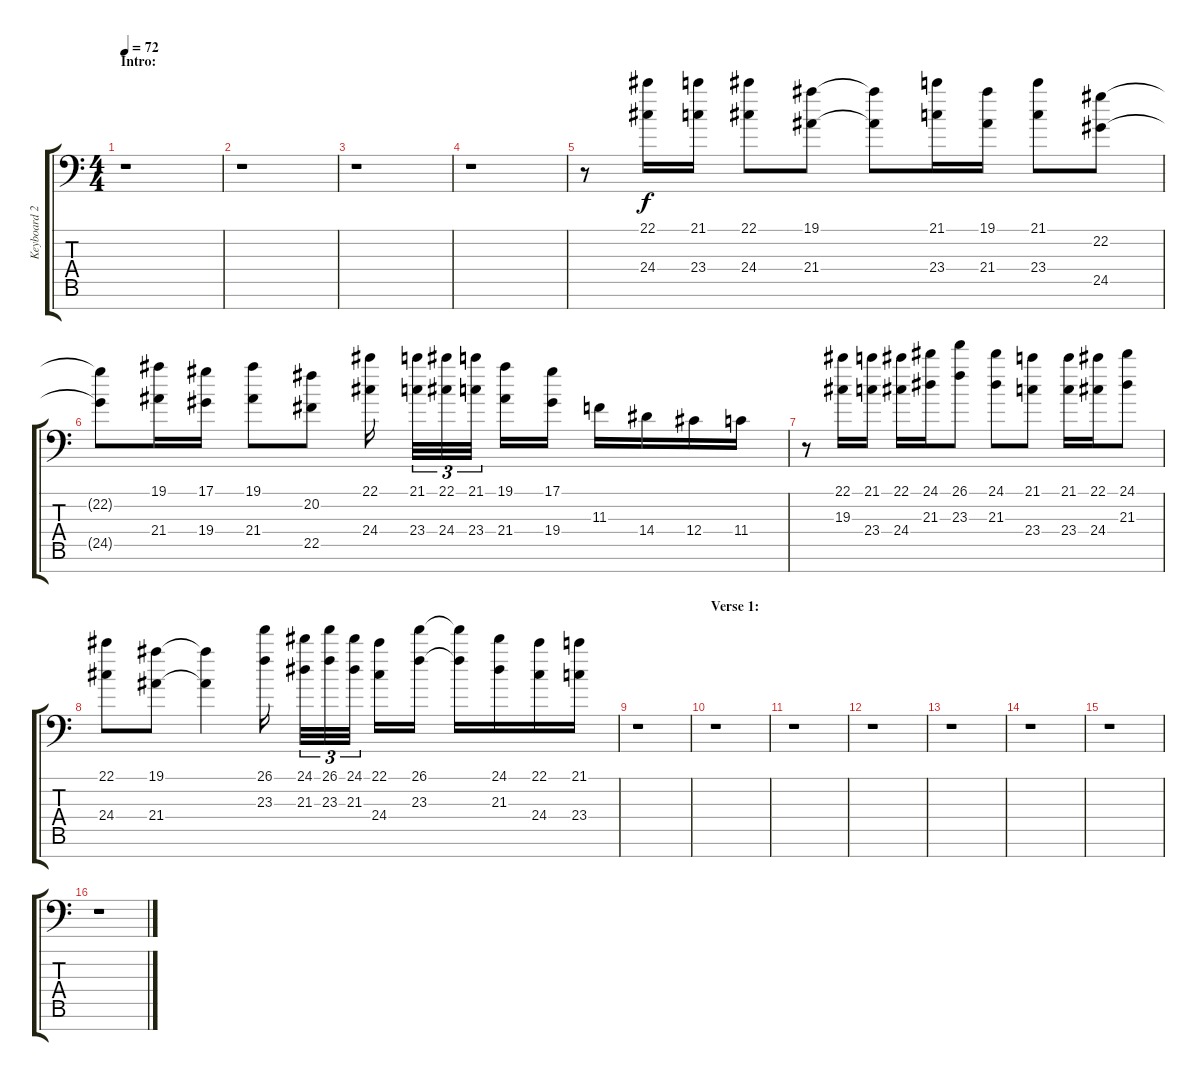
\track ("Keyboard 2" "Keyboard 2") {instrument stringensemble1}
\staff {score tabs}
\tuning (Eb4 Bb3 Gb3 Db3 Ab2 Eb2 Bb1) {hide}
\ts (4 4)
\section ("" "Intro:")
\tempo 72
\clef f4
\ks c
r.1{dy f instrument stringensemble1} |
r.1 |
r.1 |
r.1 |
r.8{volume 8 instrument stringensemble1} (22.1 24.4).16 (21.1 23.4).16 (22.1 24.4).8 (19.1 21.4).8 (19.1{t} 21.4{t}).8 (21.1 23.4).16 (19.1 21.4).16 (21.1 23.4).8 (22.2 24.5).8 |
(22.2{t} 24.5{t}).8 (19.1 21.4).16 (17.1 19.4).16 (19.1 21.4).8 (20.2 22.5).8 (22.1 24.4).16 (21.1 23.4).32{tu (3 2)} (22.1 24.4).32{tu (3 2)} (21.1 23.4).32{tu (3 2)} (19.1 21.4).16 (17.1 19.4).16 11.3.16 14.4.16 12.4.16 11.4.16 |
r.8 (22.1 19.3).16 (21.1 23.4).16 (22.1 24.4).16 (24.1 21.3).16 (26.1 23.3).8 (24.1 21.3).8 (21.1 23.4).8 (21.1 23.4).16 (22.1 24.4).16 (24.1 21.3).8 |
(22.1 24.4).8 (19.1 21.4).8 (19.1{t} 21.4{t}).4 (26.1 23.3).16 (24.1 21.3).32{tu (3 2)} (26.1 23.3).32{tu (3 2)} (24.1 21.3).32{tu (3 2)} (22.1 24.4).16 (26.1 23.3).16 (26.1{t} 23.3{t}).16 (24.1 21.3).16 (22.1 24.4).16 (21.1 23.4).16 |
r.1 |
\section ("" "Verse 1:")
r.1 |
r.1 |
r.1 |
r.1 |
r.1 |
r.1 |
r.1
